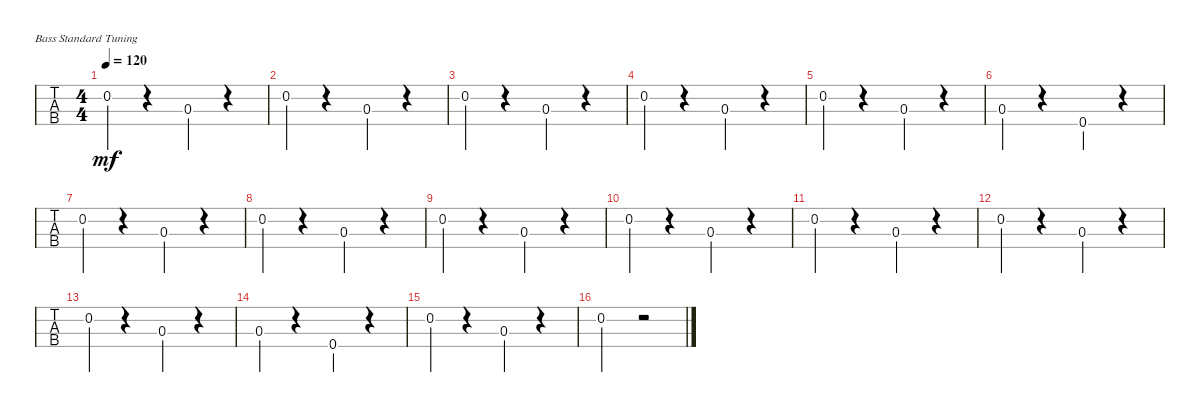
\defaultSystemsLayout 4
\bracketExtendMode groupsimilarinstruments
\singleTrackTrackNamePolicy hidden
\multiTrackTrackNamePolicy hidden
\otherSystemsTrackNameOrientation horizontal
\track ("Bass" "Bass") {instrument acousticbass}
\staff {tabs}
\tuning (G2 D2 A1 E1)
\ts (4 4)
\tempo 120
\clef f4
\ks c
0.2.4{dy mf instrument acousticbass} r.4 0.3.4 r.4 |
0.2.4 r.4 0.3.4 r.4 |
0.2.4 r.4 0.3.4 r.4 |
0.2.4 r.4 0.3.4 r.4 |
0.2.4 r.4 0.3.4 r.4 |
0.3.4 r.4 0.4.4 r.4 |
0.2.4 r.4 0.3.4 r.4 |
0.2.4 r.4 0.3.4 r.4 |
0.2.4 r.4 0.3.4 r.4 |
0.2.4 r.4 0.3.4 r.4 |
0.2.4 r.4 0.3.4 r.4 |
0.2.4 r.4 0.3.4 r.4 |
0.2.4 r.4 0.3.4 r.4 |
0.3.4 r.4 0.4.4 r.4 |
0.2.4 r.4 0.3.4 r.4 |
0.2.2 r.2
